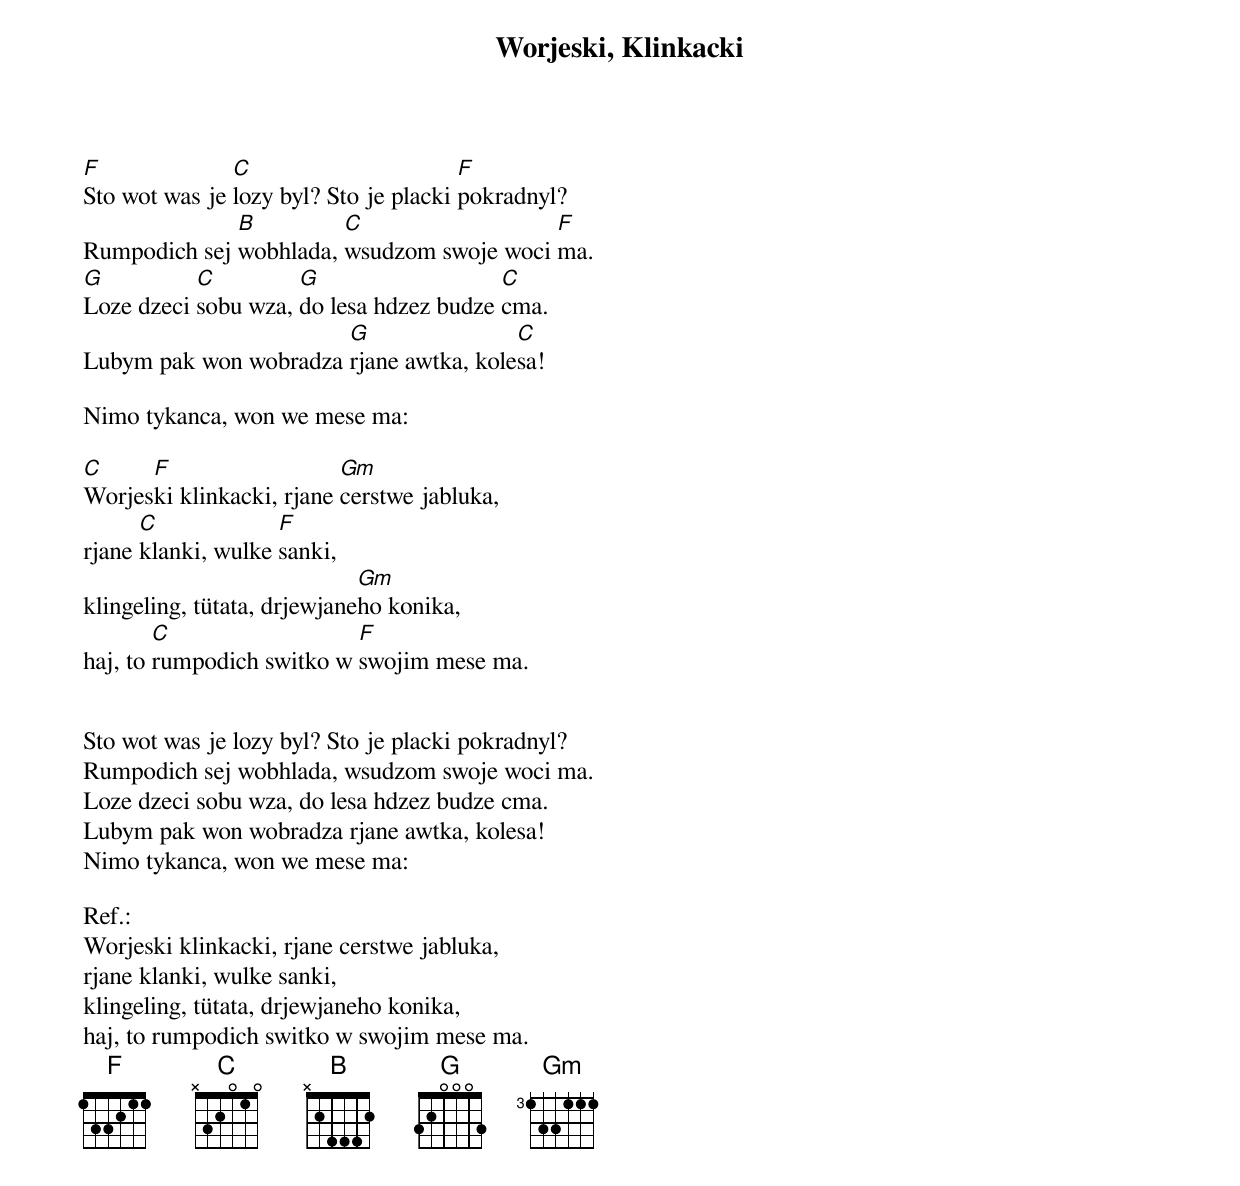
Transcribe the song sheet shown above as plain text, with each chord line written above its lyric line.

Worjeski, Klinkacki

F              C                       F
Sto wot was je lozy byl? Sto je placki pokradnyl?
              B         C                  F
Rumpodich sej wobhlada, wsudzom swoje woci ma.
G          C         G                   C
Loze dzeci sobu wza, do lesa hdzez budze cma.
                       G                C
Lubym pak won wobradza rjane awtka, kolesa!

Nimo tykanca, won we mese ma:

C     F                   Gm
Worjeski klinkacki, rjane cerstwe jabluka,
      C             F
rjane klanki, wulke sanki,
                             Gm
klingeling, tütata, drjewjaneho konika,
        C                  F
haj, to rumpodich switko w swojim mese ma.


Sto wot was je lozy byl? Sto je placki pokradnyl?
Rumpodich sej wobhlada, wsudzom swoje woci ma.
Loze dzeci sobu wza, do lesa hdzez budze cma.
Lubym pak won wobradza rjane awtka, kolesa!
Nimo tykanca, won we mese ma:

Ref.:
Worjeski klinkacki, rjane cerstwe jabluka,
rjane klanki, wulke sanki,
klingeling, tütata, drjewjaneho konika,
haj, to rumpodich switko w swojim mese ma.
